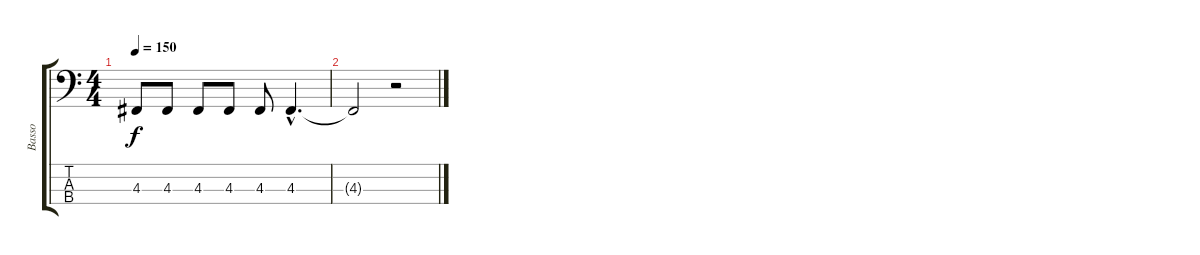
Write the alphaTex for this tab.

\track ("Basso" "Basso") {instrument electricbasspick}
\staff {score tabs}
\tuning (D2 A1 D1 A0) {hide}
\ts (4 4)
\tempo 150
\clef f4
\ks c
4.3.8{dy f} 4.3.8 4.3.8 4.3.8 4.3.8 4.3{hac}.4{d} |
4.3{t}.2 r.2
